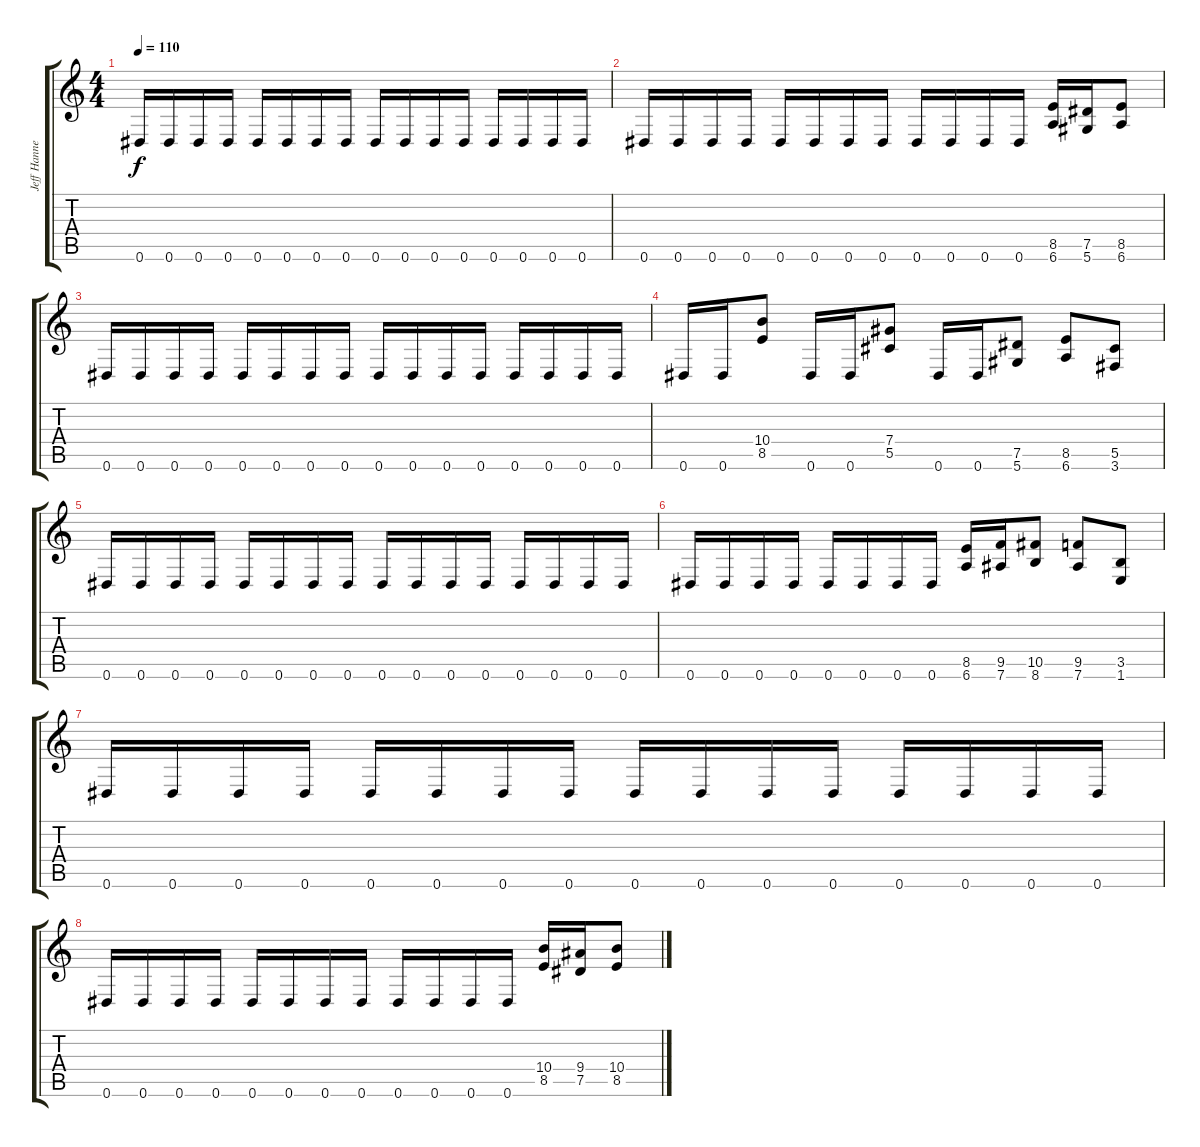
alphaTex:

\track ("Jeff Hanneman" "Jeff Hanne") {instrument distortionguitar}
\staff {score tabs}
\tuning (Eb4 Bb3 Gb3 Db3 Ab2 Eb2) {hide}
\ts (4 4)
\tempo 110
\clef g2
\ks c
0.6.16{dy f} 0.6.16 0.6.16 0.6.16 0.6.16 0.6.16 0.6.16 0.6.16 0.6.16 0.6.16 0.6.16 0.6.16 0.6.16 0.6.16 0.6.16 0.6.16 |
0.6.16 0.6.16 0.6.16 0.6.16 0.6.16 0.6.16 0.6.16 0.6.16 0.6.16 0.6.16 0.6.16 0.6.16 (8.5 6.6).16 (7.5 5.6).16 (8.5 6.6).8 |
0.6.16 0.6.16 0.6.16 0.6.16 0.6.16 0.6.16 0.6.16 0.6.16 0.6.16 0.6.16 0.6.16 0.6.16 0.6.16 0.6.16 0.6.16 0.6.16 |
0.6.16 0.6.16 (10.4 8.5).8 0.6.16 0.6.16 (7.4 5.5).8 0.6.16 0.6.16 (7.5 5.6).8 (8.5 6.6).8 (5.5 3.6).8 |
0.6.16 0.6.16 0.6.16 0.6.16 0.6.16 0.6.16 0.6.16 0.6.16 0.6.16 0.6.16 0.6.16 0.6.16 0.6.16 0.6.16 0.6.16 0.6.16 |
0.6.16 0.6.16 0.6.16 0.6.16 0.6.16 0.6.16 0.6.16 0.6.16 (8.5 6.6).16 (9.5 7.6).16 (10.5 8.6).8 (9.5 7.6).8 (3.5 1.6).8 |
0.6.16 0.6.16 0.6.16 0.6.16 0.6.16 0.6.16 0.6.16 0.6.16 0.6.16 0.6.16 0.6.16 0.6.16 0.6.16 0.6.16 0.6.16 0.6.16 |
0.6.16 0.6.16 0.6.16 0.6.16 0.6.16 0.6.16 0.6.16 0.6.16 0.6.16 0.6.16 0.6.16 0.6.16 (10.4 8.5).16 (9.4 7.5).16 (10.4 8.5).8
